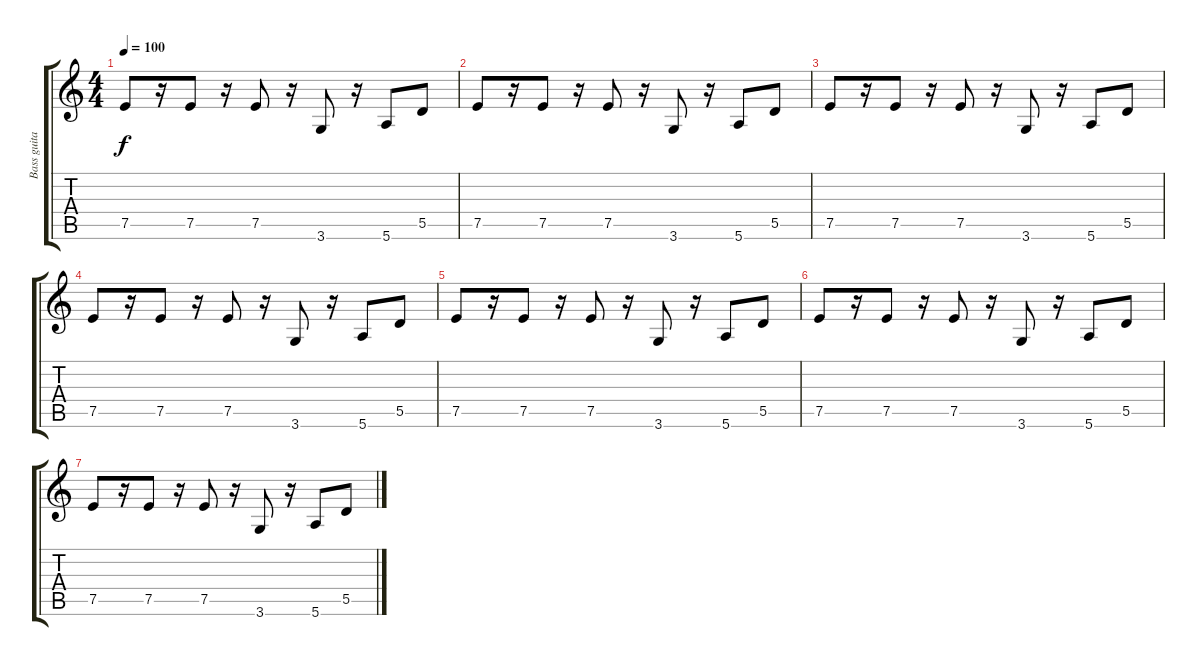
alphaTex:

\track ("Bass guitar" "Bass guita") {instrument electricbassfinger}
\staff {score tabs}
\tuning (E4 B3 G3 D3 A2 E2) {hide}
\ts (4 4)
\tempo 100
\clef g2
\ks c
7.5.8{dy f} r.16 7.5.8 r.16 7.5.8 r.16 3.6.8 r.16 5.6.8 5.5.8 |
7.5.8 r.16 7.5.8 r.16 7.5.8 r.16 3.6.8 r.16 5.6.8 5.5.8 |
7.5.8 r.16 7.5.8 r.16 7.5.8 r.16 3.6.8 r.16 5.6.8 5.5.8 |
7.5.8 r.16 7.5.8 r.16 7.5.8 r.16 3.6.8 r.16 5.6.8 5.5.8 |
7.5.8 r.16 7.5.8 r.16 7.5.8 r.16 3.6.8 r.16 5.6.8 5.5.8 |
7.5.8 r.16 7.5.8 r.16 7.5.8 r.16 3.6.8 r.16 5.6.8 5.5.8 |
7.5.8 r.16 7.5.8 r.16 7.5.8 r.16 3.6.8 r.16 5.6.8 5.5.8
